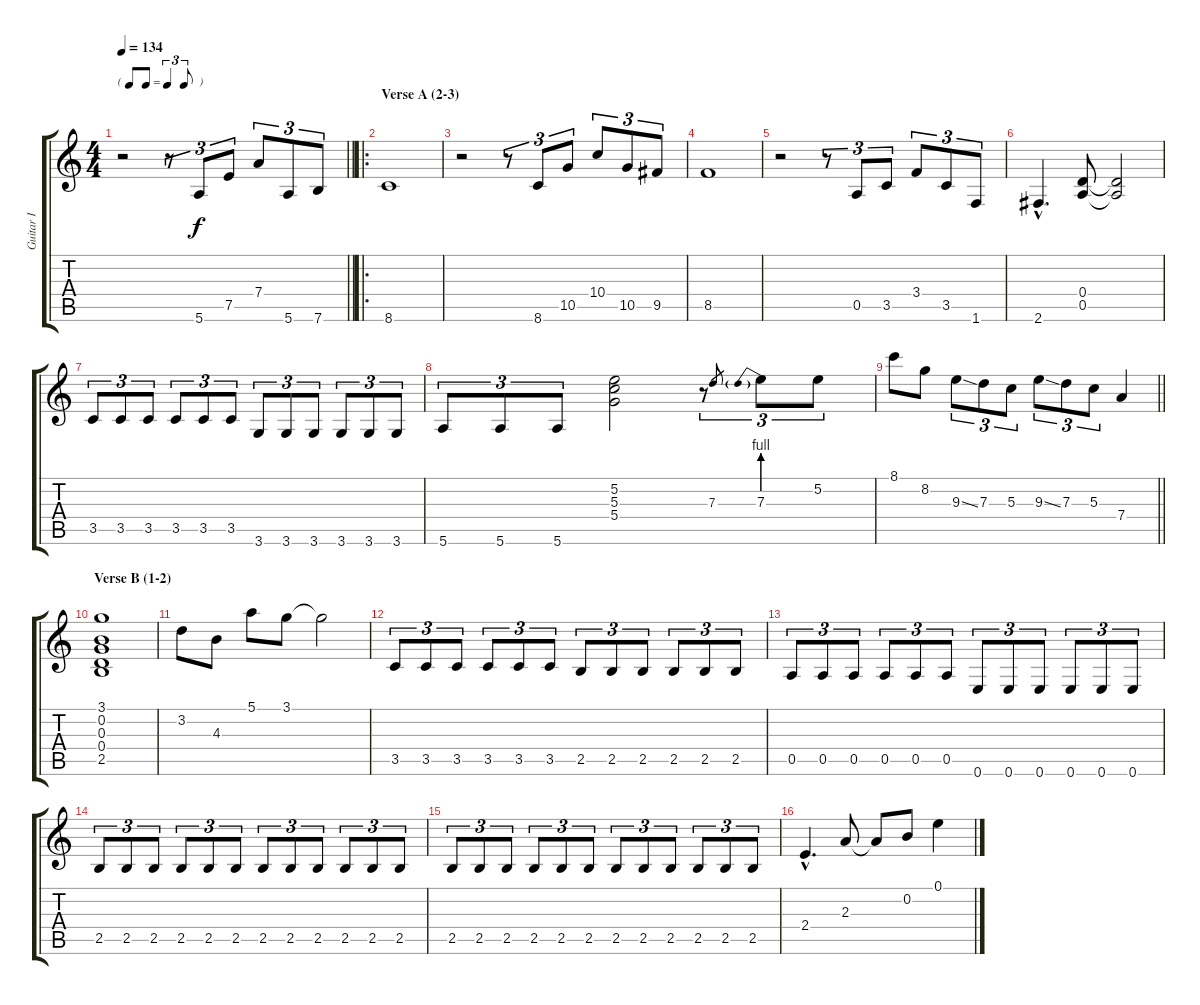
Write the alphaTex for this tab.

\track ("Guitar I" "Guitar I") {instrument distortionguitar}
\staff {score tabs}
\tuning (E4 B3 G3 D3 A2 E2) {hide}
\ts (4 4)
\tf triplet8th
\tempo 134
\clef g2
\barLineRight lightlight
\ks c
r.2{dy f} r.8{tu (3 2)} 5.6.8{tu (3 2)} 7.5.8{tu (3 2)} 7.4.8{tu (3 2)} 5.6.8{tu (3 2)} 7.6.8{tu (3 2)} |
\ro
\section ("" "Verse A (2-3)")
8.6.1 |
r.2 r.8{tu (3 2)} 8.6.8{tu (3 2)} 10.5.8{tu (3 2)} 10.4.8{tu (3 2)} 10.5.8{tu (3 2)} 9.5.8{tu (3 2)} |
8.5.1 |
r.2 r.8{tu (3 2)} 0.5.8{tu (3 2)} 3.5.8{tu (3 2)} 3.4.8{tu (3 2)} 3.5.8{tu (3 2)} 1.6.8{tu (3 2)} |
2.6{hac}.4{d} (0.4 0.5).8 (0.4{t} 0.5{t}).2 |
3.5.8{tu (3 2)} 3.5.8{tu (3 2)} 3.5.8{tu (3 2)} 3.5.8{tu (3 2)} 3.5.8{tu (3 2)} 3.5.8{tu (3 2)} 3.6.8{tu (3 2)} 3.6.8{tu (3 2)} 3.6.8{tu (3 2)} 3.6.8{tu (3 2)} 3.6.8{tu (3 2)} 3.6.8{tu (3 2)} |
5.6.8{tu (3 2)} 5.6.8{tu (3 2)} 5.6.8{tu (3 2)} (5.2 5.3 5.4).2 r.8{tu (3 2)} 7.3.8{gr} 7.3{be (prebend 0 4 60 4)}.8{tu (3 2)} 5.2.8{tu (3 2)} |
\barLineRight lightlight
8.1.8 8.2.8 9.3{ss}.8{tu (3 2)} 7.3.8{tu (3 2)} 5.3.8{tu (3 2)} 9.3{ss}.8{tu (3 2)} 7.3.8{tu (3 2)} 5.3.8{tu (3 2)} 7.4.4 |
\section ("" "Verse B (1-2)")
(3.1 0.2 0.3 0.4 2.5).1 |
3.2.8 4.3.8 5.1.8 3.1.8 3.1{t}.2 |
3.5.8{tu (3 2)} 3.5.8{tu (3 2)} 3.5.8{tu (3 2)} 3.5.8{tu (3 2)} 3.5.8{tu (3 2)} 3.5.8{tu (3 2)} 2.5.8{tu (3 2)} 2.5.8{tu (3 2)} 2.5.8{tu (3 2)} 2.5.8{tu (3 2)} 2.5.8{tu (3 2)} 2.5.8{tu (3 2)} |
0.5.8{tu (3 2)} 0.5.8{tu (3 2)} 0.5.8{tu (3 2)} 0.5.8{tu (3 2)} 0.5.8{tu (3 2)} 0.5.8{tu (3 2)} 0.6.8{tu (3 2)} 0.6.8{tu (3 2)} 0.6.8{tu (3 2)} 0.6.8{tu (3 2)} 0.6.8{tu (3 2)} 0.6.8{tu (3 2)} |
2.5.8{tu (3 2)} 2.5.8{tu (3 2)} 2.5.8{tu (3 2)} 2.5.8{tu (3 2)} 2.5.8{tu (3 2)} 2.5.8{tu (3 2)} 2.5.8{tu (3 2)} 2.5.8{tu (3 2)} 2.5.8{tu (3 2)} 2.5.8{tu (3 2)} 2.5.8{tu (3 2)} 2.5.8{tu (3 2)} |
2.5.8{tu (3 2)} 2.5.8{tu (3 2)} 2.5.8{tu (3 2)} 2.5.8{tu (3 2)} 2.5.8{tu (3 2)} 2.5.8{tu (3 2)} 2.5.8{tu (3 2)} 2.5.8{tu (3 2)} 2.5.8{tu (3 2)} 2.5.8{tu (3 2)} 2.5.8{tu (3 2)} 2.5.8{tu (3 2)} |
2.4{hac}.4{d} 2.3.8 2.3{t}.8 0.2.8 0.1.4
